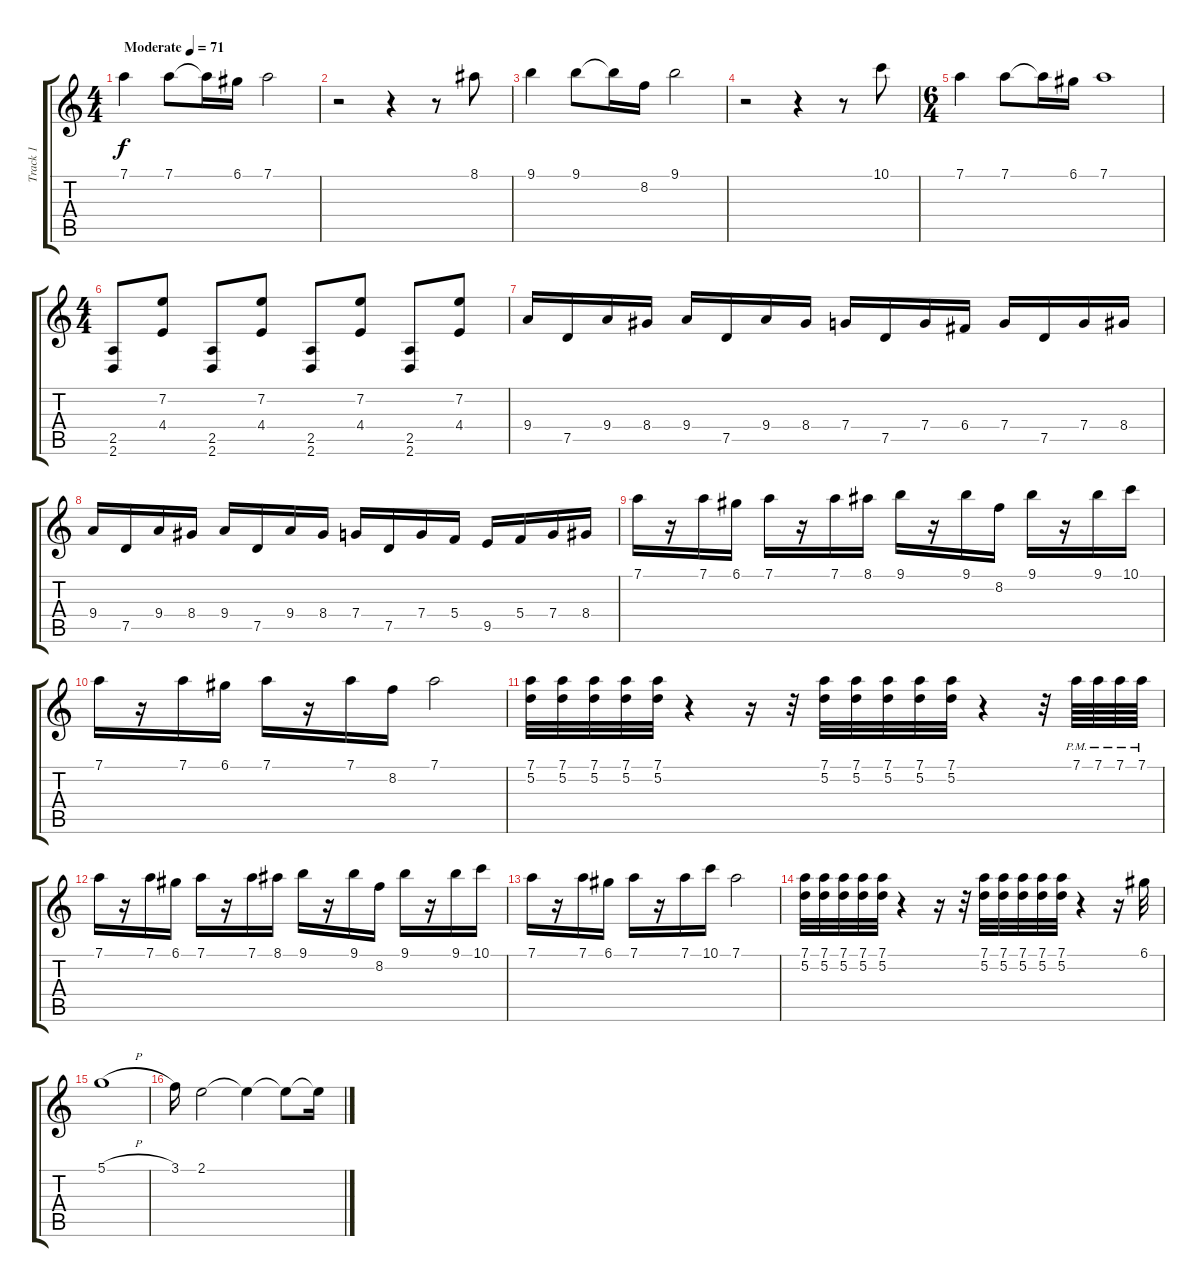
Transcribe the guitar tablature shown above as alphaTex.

\track ("Track 1" "Track 1") {instrument distortionguitar}
\staff {score tabs}
\tuning (D4 A3 F3 C3 G2 C2) {hide}
\ts (4 4)
\tempo (71 "Moderate")
\clef g2
\ks c
7.1.4{dy f instrument distortionguitar} 7.1.8 7.1{t}.16 6.1.16 7.1.2 |
r.2 r.4 r.8 8.1.8 |
9.1.4 9.1.8 9.1{t}.16 8.2.16 9.1.2 |
r.2 r.4 r.8 10.1.8 |
\ts (6 4)
7.1.4 7.1.8 7.1{t}.16 6.1.16 7.1.1 |
\ts (4 4)
(2.5 2.6).8 (7.2 4.4).8 (2.5 2.6).8 (7.2 4.4).8 (2.5 2.6).8 (7.2 4.4).8 (2.5 2.6).8 (7.2 4.4).8 |
9.4.16 7.5.16 9.4.16 8.4.16 9.4.16 7.5.16 9.4.16 8.4.16 7.4.16 7.5.16 7.4.16 6.4.16 7.4.16 7.5.16 7.4.16 8.4.16 |
9.4.16 7.5.16 9.4.16 8.4.16 9.4.16 7.5.16 9.4.16 8.4.16 7.4.16 7.5.16 7.4.16 5.4.16 9.5.16 5.4.16 7.4.16 8.4.16 |
7.1.16 r.16 7.1.16 6.1.16 7.1.16 r.16 7.1.16 8.1.16 9.1.16 r.16 9.1.16 8.2.16 9.1.16 r.16 9.1.16 10.1.16 |
7.1.16 r.16 7.1.16 6.1.16 7.1.16 r.16 7.1.16 8.2.16 7.1.2 |
(7.1 5.2).32 (7.1 5.2).32 (7.1 5.2).32 (7.1 5.2).32 (7.1 5.2).32 r.4 r.16 r.32 (7.1 5.2).32 (7.1 5.2).32 (7.1 5.2).32 (7.1 5.2).32 (7.1 5.2).32 r.4 r.32 7.1{pm}.64 7.1{pm}.64 7.1{pm}.64 7.1{pm}.64 |
7.1.16 r.16 7.1.16 6.1.16 7.1.16 r.16 7.1.16 8.1.16 9.1.16 r.16 9.1.16 8.2.16 9.1.16 r.16 9.1.16 10.1.16 |
7.1.16 r.16 7.1.16 6.1.16 7.1.16 r.16 7.1.16 10.1.16 7.1.2 |
(7.1 5.2).32 (7.1 5.2).32 (7.1 5.2).32 (7.1 5.2).32 (7.1 5.2).32 r.4 r.16 r.32 (7.1 5.2).32 (7.1 5.2).32 (7.1 5.2).32 (7.1 5.2).32 (7.1 5.2).32 r.4 r.16 6.1.32 |
5.1{h}.1 |
3.1.16 2.1.2 2.1{t}.4 2.1{t}.8 2.1{t}.16
